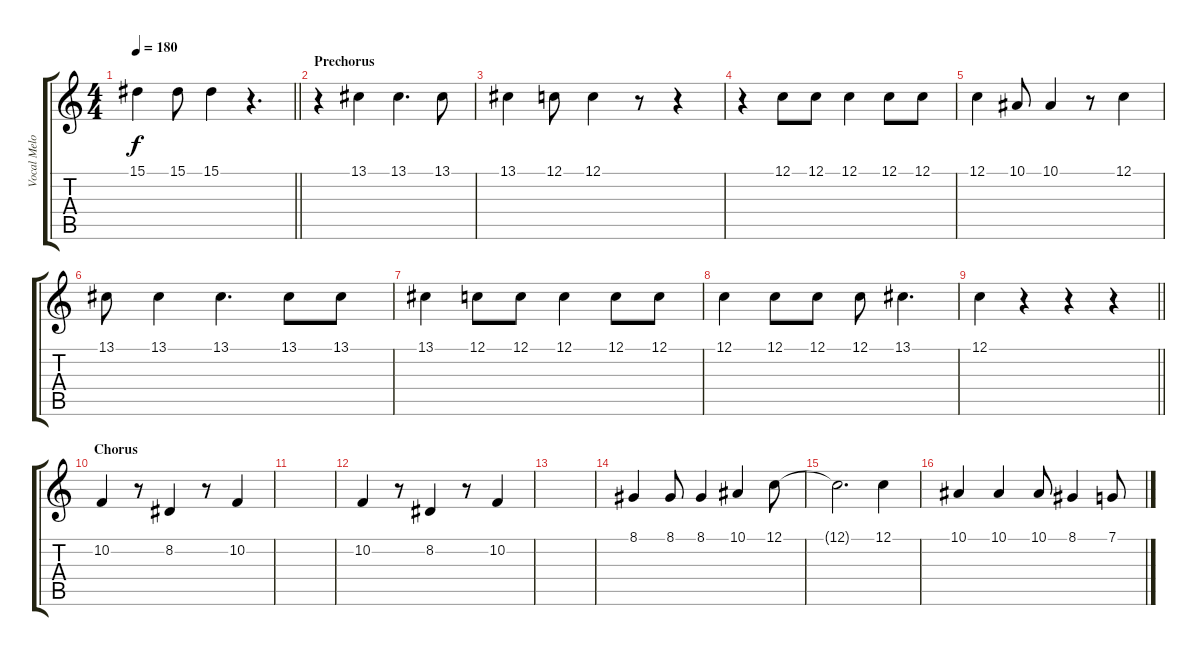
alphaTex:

\track ("Vocal Melody" "Vocal Melo") {instrument lead2sawtooth}
\staff {score tabs}
\tuning (C4 G3 Eb3 Bb2 F2 C2) {hide}
\ts (4 4)
\tempo 180
\clef g2
\barLineRight lightlight
\ks c
15.1{t}.4{dy f} 15.1.8 15.1.4 r.4{d} |
\section ("" "Prechorus")
r.4 13.1.4 13.1.4{d} 13.1.8 |
13.1.4 12.1.8 12.1.4 r.8 r.4 |
r.4 12.1.8 12.1.8 12.1.4 12.1.8 12.1.8 |
12.1.4 10.1.8 10.1.4 r.8 12.1.4 |
13.1.8 13.1.4 13.1.4{d} 13.1.8 13.1.8 |
13.1.4 12.1.8 12.1.8 12.1.4 12.1.8 12.1.8 |
12.1.4 12.1.8 12.1.8 12.1.8 13.1.4{d} |
\barLineRight lightlight
12.1.4 r.4 r.4 r.4 |
\section ("" "Chorus")
10.2.4 r.8 8.2.4 r.8 10.2.4 |
|
10.2.4 r.8 8.2.4 r.8 10.2.4 |
|
8.1.4 8.1.8 8.1.4 10.1.4 12.1.8 |
12.1{t}.2{d} 12.1.4 |
10.1.4 10.1.4 10.1.8 8.1.4 7.1.8
